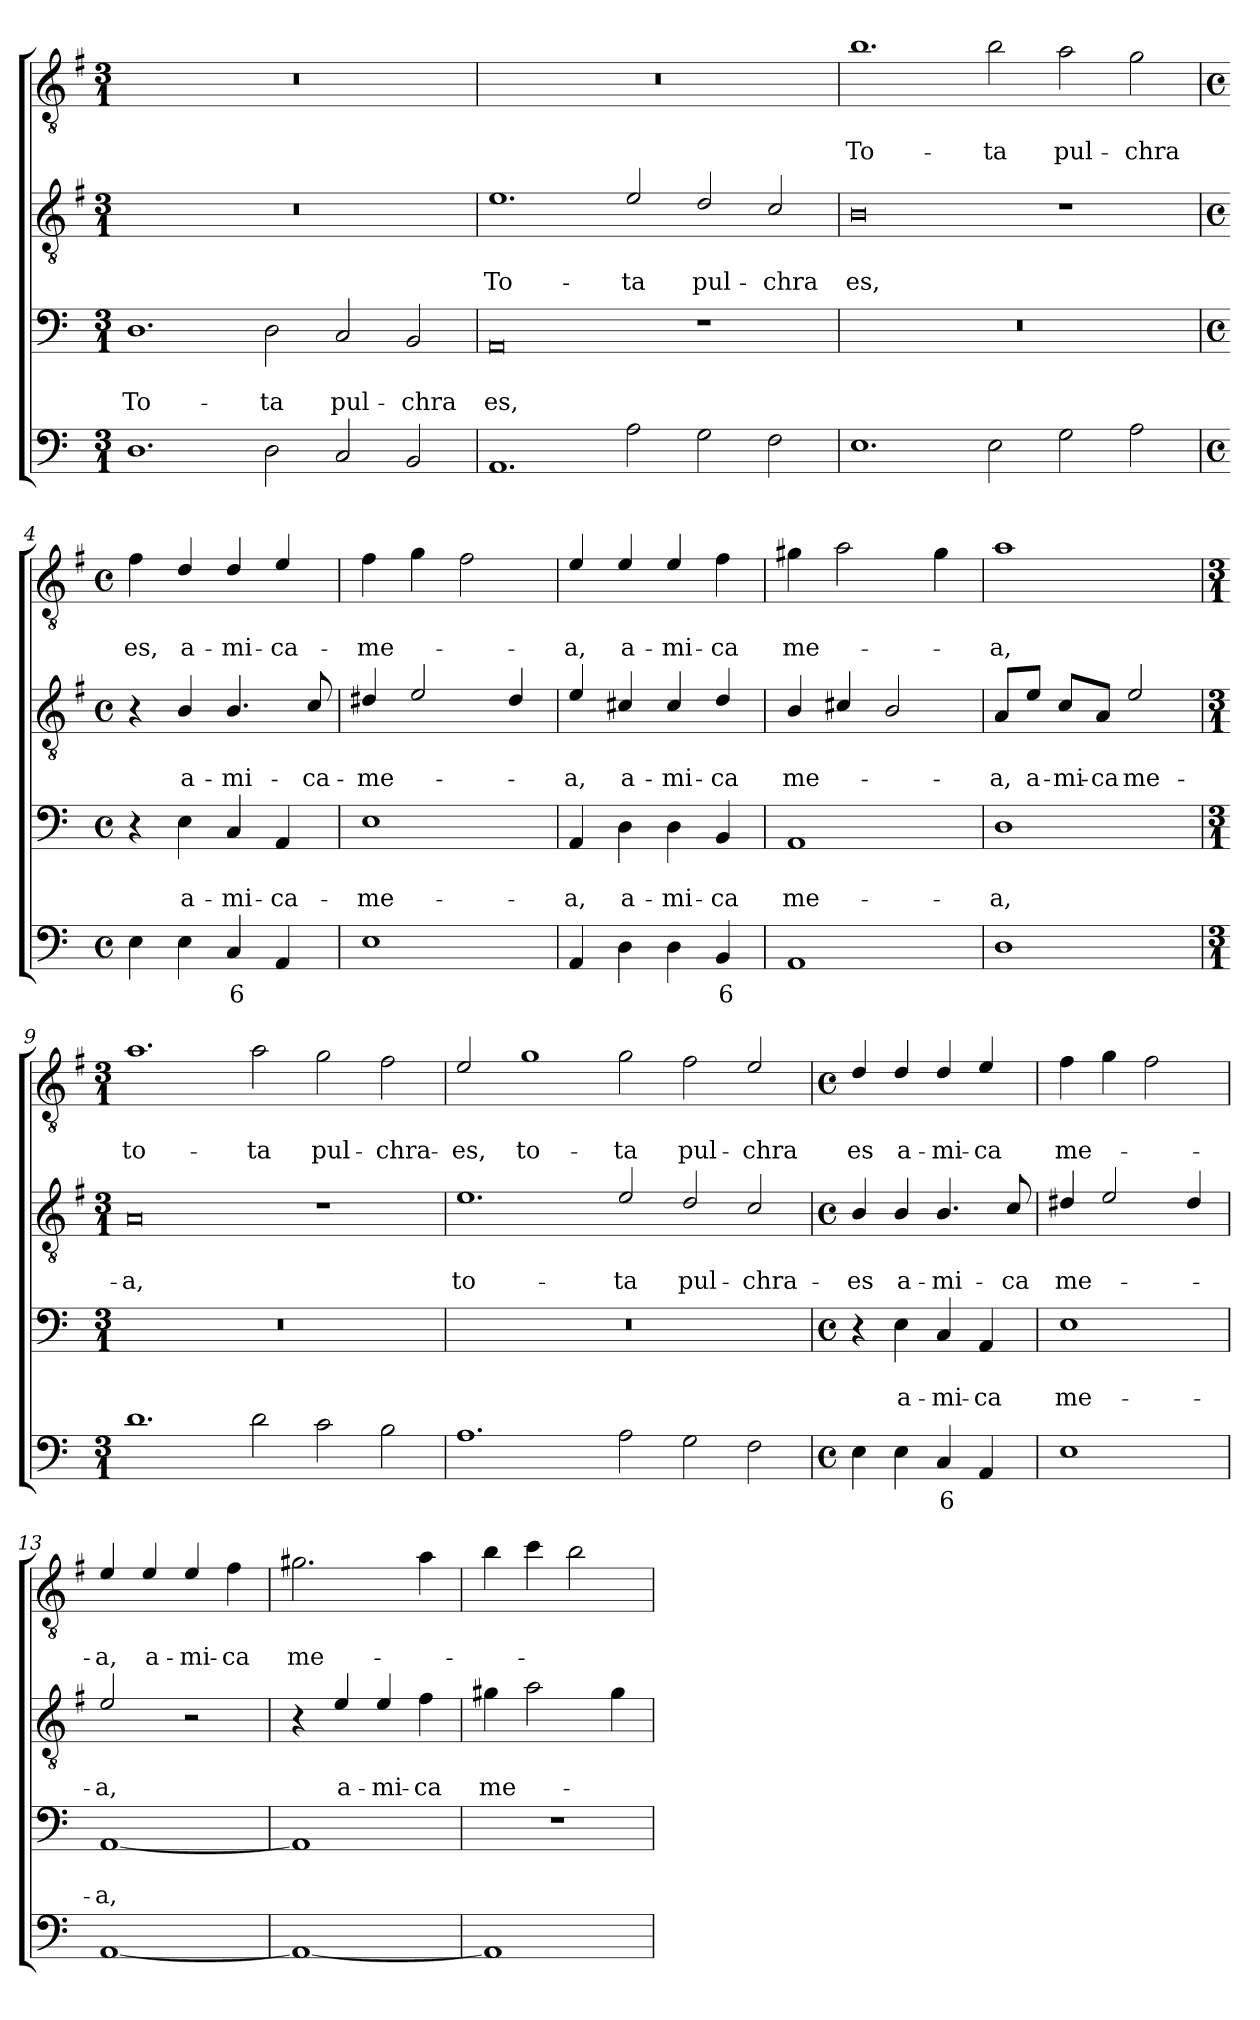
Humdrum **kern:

**kern	**text	**kern	**text	**text	**kern	**text	**text	**kern	**text	**text
*part4	*part4	*part3	*part3	*part3	*part2	*part2	*part2	*part1	*part1	*part1
*staff4	*staff4	*staff3	*staff3	*staff3	*staff2	*staff2	*staff2	*staff1	*staff1	*staff1
*clefF4	*	*clefF4	*	*	*clefGv2	*	*	*clefGv2	*	*
*	*	*	*	*	*ITrd4c7	*	*	*ITrd4c7	*	*
*k[]	*	*k[]	*	*	*k[]	*	*	*k[]	*	*
*C:	*	*C:	*	*	*C:	*	*	*C:	*	*
*M3/1	*	*M3/1	*	*	*M3/1	*	*	*M3/1	*	*
=1	=1	=1	=1	=1	=1	=1	=1	=1	=1	=1
!	!	!	!	!LO:LY:b	!	!	!	!	!	!
1.D	.	1.D	.	To-	0.r	.	.	0.r	.	.
!	!	!	!	!LO:LY:b	!	!	!	!	!	!
2D\	.	2D\	.	-ta	.	.	.	.	.	.
!	!	!	!	!LO:LY:b	!	!	!	!	!	!
2C/	.	2C/	.	pul-	.	.	.	.	.	.
!	!	!	!	!LO:LY:b	!	!	!	!	!	!
2BB/	.	2BB/	.	-chra	.	.	.	.	.	.
=2	=2	=2	=2	=2	=2	=2	=2	=2	=2	=2
!	!	!	!	!LO:LY:b	!	!	!LO:LY:b	!	!	!
1.AA	.	0AA	.	es,	1.A	.	To-	0.r	.	.
!	!	!	!	!	!	!	!LO:LY:b	!	!	!
2A\	.	.	.	.	2A/	.	-ta	.	.	.
!	!	!	!	!	!	!	!LO:LY:b	!	!	!
2G\	.	1r	.	.	2G/	.	pul-	.	.	.
!	!	!	!	!	!	!	!LO:LY:b	!	!	!
2F\	.	.	.	.	2F/	.	-chra	.	.	.
=3	=3	=3	=3	=3	=3	=3	=3	=3	=3	=3
!	!	!	!	!	!	!	!LO:LY:b	!	!	!LO:LY:b
1.E	.	0.r	.	.	0E	.	es,	1.e	.	To-
!	!	!	!	!	!	!	!	!	!	!LO:LY:b
2E\	.	.	.	.	.	.	.	2e\	.	-ta
!	!	!	!	!	!	!	!	!	!	!LO:LY:b
2G\	.	.	.	.	1r	.	.	2d\	.	pul-
!	!	!	!	!	!	!	!	!	!	!LO:LY:b
2A\	.	.	.	.	.	.	.	2c\	.	-chra
=4	=4	=4	=4	=4	=4	=4	=4	=4	=4	=4
*M4/4	*	*M4/4	*	*	*M4/4	*	*	*M4/4	*	*
*met(c)	*	*met(c)	*	*	*met(c)	*	*	*met(c)	*	*
!	!	!	!	!	!	!	!	!	!	!LO:LY:b
4E\	.	4r	.	.	4r	.	.	4B\	.	es,
!	!	!	!	!LO:LY:b	!	!	!LO:LY:b	!	!	!LO:LY:b
4E\	.	4E\	.	a-	4E/	.	a-	4G/	.	a-
!	!LO:LY:b	!	!	!LO:LY:b	!	!	!LO:LY:b	!	!	!LO:LY:b
4C/	6	4C/	.	-mi-	4.E/	.	-mi-	4G/	.	-mi-
!	!	!	!	!LO:LY:b	!	!	!	!	!	!LO:LY:b
4AA/	.	4AA/	.	-ca-	.	.	.	4A/	.	-ca-
!	!	!	!	!	!	!	!LO:LY:b	!	!	!
.	.	.	.	.	8F/	.	-ca-	.	.	.
=5	=5	=5	=5	=5	=5	=5	=5	=5	=5	=5
!	!	!	!	!LO:LY:b	!	!	!LO:LY:b	!	!	!LO:LY:b
1E	.	1E	.	-me-	4G#X/	.	-me-	4B\	.	-me-
.	.	.	.	.	2A/	.	.	4c\	.	.
.	.	.	.	.	.	.	.	2B\	.	.
.	.	.	.	.	4G#/	.	.	.	.	.
!!LO:LB:g=z
=6	=6	=6	=6	=6	=6	=6	=6	=6	=6	=6
!	!	!	!	!LO:LY:b	!	!	!LO:LY:b	!	!	!LO:LY:b
4AA/	.	4AA/	.	-a,	4A/	.	-a,	4A/	.	-a,
!	!	!	!	!LO:LY:b	!	!	!LO:LY:b	!	!	!LO:LY:b
4D\	.	4D\	.	a-	4F#X/	.	a-	4A/	.	a-
!	!	!	!	!LO:LY:b	!	!	!LO:LY:b	!	!	!LO:LY:b
4D\	.	4D\	.	-mi-	4F#/	.	-mi-	4A/	.	-mi-
!	!LO:LY:b	!	!	!LO:LY:b	!	!	!LO:LY:b	!	!	!LO:LY:b
4BB/	6	4BB/	.	-ca	4G/	.	-ca	4B\	.	-ca
=7	=7	=7	=7	=7	=7	=7	=7	=7	=7	=7
!	!	!	!	!LO:LY:b	!	!	!LO:LY:b	!	!	!LO:LY:b
1AA	.	1AA	.	me-	4E/	.	me-	4c#X\	.	me-
.	.	.	.	.	4F#X/	.	.	2d\	.	.
.	.	.	.	.	2E/	.	.	.	.	.
.	.	.	.	.	.	.	.	4c#\	.	.
=8	=8	=8	=8	=8	=8	=8	=8	=8	=8	=8
!	!	!	!	!LO:LY:b	!	!	!LO:LY:b	!	!	!LO:LY:b
1D	.	1D	.	-a,	8D/L	.	-a,	1d	.	-a,
!	!	!	!	!	!	!	!LO:LY:b	!	!	!
.	.	.	.	.	8A/J	.	a-	.	.	.
!	!	!	!	!	!	!	!LO:LY:b	!	!	!
.	.	.	.	.	8F/L	.	-mi-	.	.	.
!	!	!	!	!	!	!	!LO:LY:b	!	!	!
.	.	.	.	.	8D/J	.	-ca	.	.	.
!	!	!	!	!	!	!	!LO:LY:b	!	!	!
.	.	.	.	.	2A/	.	me-	.	.	.
=9	=9	=9	=9	=9	=9	=9	=9	=9	=9	=9
*M3/1	*	*M3/1	*	*	*M3/1	*	*	*M3/1	*	*
!	!	!	!	!	!	!	!LO:LY:b	!	!	!LO:LY:b
1.d	.	0.r	.	.	0D	.	-a,	1.d	.	to-
!	!	!	!	!	!	!	!	!	!	!LO:LY:b
2d\	.	.	.	.	.	.	.	2d\	.	-ta
!	!	!	!	!	!	!	!	!	!	!LO:LY:b
2c\	.	.	.	.	1r	.	.	2c\	.	pul-
!	!	!	!	!	!	!	!	!	!	!LO:LY:b
2B\	.	.	.	.	.	.	.	2B\	.	-chra-
=10	=10	=10	=10	=10	=10	=10	=10	=10	=10	=10
!	!	!	!	!	!	!	!LO:LY:b	!	!	!LO:LY:b
1.A	.	0.r	.	.	1.A	.	to-	2A/	.	-es,
!	!	!	!	!	!	!	!	!	!	!LO:LY:b
.	.	.	.	.	.	.	.	1c	.	to-
!	!	!	!	!	!	!	!LO:LY:b	!	!	!LO:LY:b
2A\	.	.	.	.	2A/	.	-ta	2c\	.	-ta
!	!	!	!	!	!	!	!LO:LY:b	!	!	!LO:LY:b
2G\	.	.	.	.	2G/	.	pul-	2B\	.	pul-
!	!	!	!	!	!	!	!LO:LY:b	!	!	!LO:LY:b
2F\	.	.	.	.	2F/	.	-chra-	2A/	.	-chra
!!LO:LB:g=z
=11	=11	=11	=11	=11	=11	=11	=11	=11	=11	=11
*M4/4	*	*M4/4	*	*	*M4/4	*	*	*M4/4	*	*
*met(c)	*	*met(c)	*	*	*met(c)	*	*	*met(c)	*	*
!	!	!	!	!	!	!	!LO:LY:b	!	!	!LO:LY:b
4E\	.	4r	.	.	4E/	.	-es	4G/	.	es
!	!	!	!	!LO:LY:b	!	!	!LO:LY:b	!	!	!LO:LY:b
4E\	.	4E\	.	a-	4E/	.	a-	4G/	.	a-
!	!LO:LY:b	!	!	!LO:LY:b	!	!	!LO:LY:b	!	!	!LO:LY:b
4C/	6	4C/	.	-mi-	4.E/	.	-mi-	4G/	.	-mi-
!	!	!	!	!LO:LY:b	!	!	!	!	!	!LO:LY:b
4AA/	.	4AA/	.	-ca	.	.	.	4A/	.	-ca
!	!	!	!	!	!	!	!LO:LY:b	!	!	!
.	.	.	.	.	8F/	.	-ca	.	.	.
=12	=12	=12	=12	=12	=12	=12	=12	=12	=12	=12
!	!	!	!	!LO:LY:b	!	!	!LO:LY:b	!	!	!LO:LY:b
1E	.	1E	.	me-	4G#X/	.	me-	4B\	.	me-
.	.	.	.	.	2A/	.	.	4c\	.	.
.	.	.	.	.	.	.	.	2B\	.	.
.	.	.	.	.	4G#/	.	.	.	.	.
=13	=13	=13	=13	=13	=13	=13	=13	=13	=13	=13
!	!	!	!	!LO:LY:b	!	!	!LO:LY:b	!	!	!LO:LY:b
[1AA	.	[1AA	.	-a,	2A/	.	-a,	4A/	.	-a,
!	!	!	!	!	!	!	!	!	!	!LO:LY:b
.	.	.	.	.	.	.	.	4A/	.	a-
!	!	!	!	!	!	!	!	!	!	!LO:LY:b
.	.	.	.	.	2r	.	.	4A/	.	-mi-
!	!	!	!	!	!	!	!	!	!	!LO:LY:b
.	.	.	.	.	.	.	.	4B\	.	-ca
=14	=14	=14	=14	=14	=14	=14	=14	=14	=14	=14
!	!	!	!	!	!	!	!	!	!	!LO:LY:b
1AA_	.	1AA]	.	.	4r	.	.	2.c#X\	.	me-
!	!	!	!	!	!	!	!LO:LY:b	!	!	!
.	.	.	.	.	4A/	.	a-	.	.	.
!	!	!	!	!	!	!	!LO:LY:b	!	!	!
.	.	.	.	.	4A/	.	-mi-	.	.	.
!	!	!	!	!	!	!	!LO:LY:b	!	!	!
.	.	.	.	.	4B\	.	-ca	4d\	.	.
=15	=15	=15	=15	=15	=15	=15	=15	=15	=15	=15
!	!	!	!	!	!	!	!LO:LY:b	!	!	!
1AA]	.	1r	.	.	4c#X\	.	me-	4e\	.	.
.	.	.	.	.	2d\	.	.	4f\	.	.
.	.	.	.	.	.	.	.	2e\	.	.
.	.	.	.	.	4c#\	.	.	.	.	.
=	=	=	=	=	=	=	=	=	=	=
*-	*-	*-	*-	*-	*-	*-	*-	*-	*-	*-
